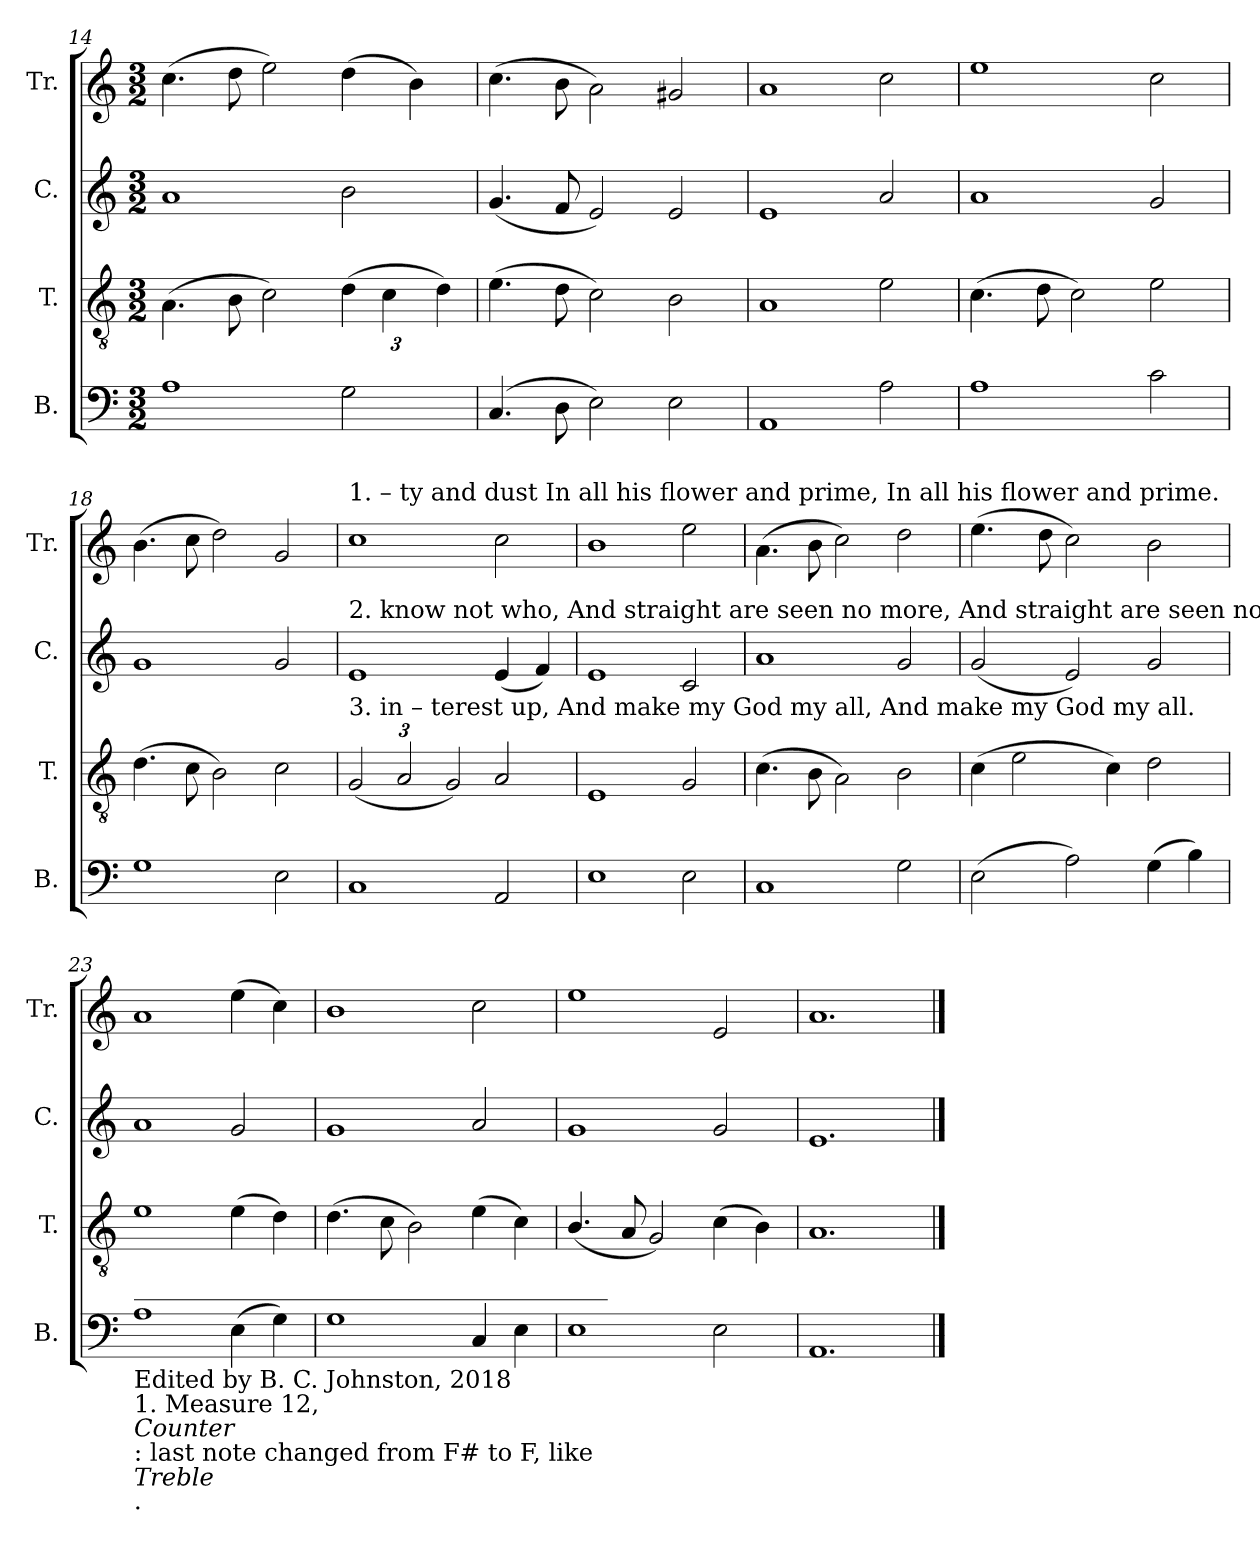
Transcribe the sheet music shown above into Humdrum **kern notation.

**kern	**kern	**kern	**kern
*part4	*part3	*part2	*part1
*staff4	*staff3	*staff2	*staff1
*I"B.	*I"T.	*I"C.	*I"Tr.
*I'B.	*I'T.	*I'C.	*I'Tr.
*clefF4	*clefGv2	*clefG2	*clefG2
*k[]	*k[]	*k[]	*k[]
*M3/2	*M3/2	*M3/2	*M3/2
=14	=14	=14	=14
1A	(4.A\	1a	(4.cc\
.	8B\	.	8dd\
.	2c\)	.	2ee\)
*	*Xbrackettup	*	*
2G\	(6d\	2b\	(4dd\
.	6c\	.	.
.	.	.	4b\)
.	6d\)	.	.
=15	=15	=15	=15
(4.C/	(4.e\	(4.g/	(4.cc\
8D\	8d\	8f/	8b\
2E\)	2c\)	2e/)	2a\)
2E\	2B\	2e/	2g#X/
=16	=16	=16	=16
1AA	1A	1e	1a
2A\	2e\	2a/	2cc\
=17	=17	=17	=17
1A	(4.c\	1a	1ee
.	8d\	.	.
.	2c\)	.	.
2c\	2e\	2g/	2cc\
=18	=18	=18	=18
1G	(4.d\	1g	(4.b\
.	8c\	.	8cc\
.	2B\)	.	2dd\)
2E\	2c\	2g/	2g/
=19	=19	=19	=19
!	!	!	!LO:TX:a:t=1.  –  ty     and    dust   In    all           his    flower         and    prime,  In     all             his       flower         and   prime.
!	!	!LO:TX:a:t=2. know      not   who, And  straight   are   seen              no   more,  And   straight      are      seen             no      more.	!
!	!LO:TX:a:t=3. in   –   terest     up,  And  make      my    God              my      all,   And    make       my        God            my       all.	!	!
1C	(3G/	1e	1cc
.	3A/	.	.
.	3G/)	.	.
2AA/	2A/	(4e/	2cc\
.	.	4f/)	.
=20	=20	=20	=20
1E	1E	1e	1b
2E\	2G/	2c/	2ee\
=21	=21	=21	=21
1C	(4.c\	1a	(4.a\
.	8B\	.	8b\
.	2A\)	.	2cc\)
2G\	2B\	2g/	2dd\
=22	=22	=22	=22
(2E\	(4c\	(2g/	(4.ee\
.	2e\	.	.
.	.	.	8dd\
2A\)	.	2e/)	2cc\)
.	4c\)	.	.
(4G\	2d\	2g/	2b\
4B\)	.	.	.
=23	=23	=23	=23
!LO:TX:a:t=_______________________________________	!	!	!
!LO:TX:b:t=Edited by B. C. Johnston, 2018	!	!	!
!LO:TX:b:t=1. Measure 12,	!	!	!
!LO:TX:b:i:t=Counter	!	!	!
!LO:TX:b:t=&colon; last note changed from F# to F, like	!	!	!
!LO:TX:b:i:t=Treble	!	!	!
!LO:TX:b:t=.	!	!	!
1A	1e	1a	1a
(4E\	(4e\	2g/	(4ee\
4G\)	4d\)	.	4cc\)
=24	=24	=24	=24
1G	(4.d\	1g	1b
.	8c\	.	.
.	2B\)	.	.
4C/	(4e\	2a/	2cc\
4E\	4c\)	.	.
=25	=25	=25	=25
1E	(4.B/	1g	1ee
.	8A/	.	.
.	2G/)	.	.
2E\	(4c\	2g/	2e/
.	4B\)	.	.
=26	=26	=26	=26
1.AA	1.A	1.e	1.a
==	==	==	==
*-	*-	*-	*-
